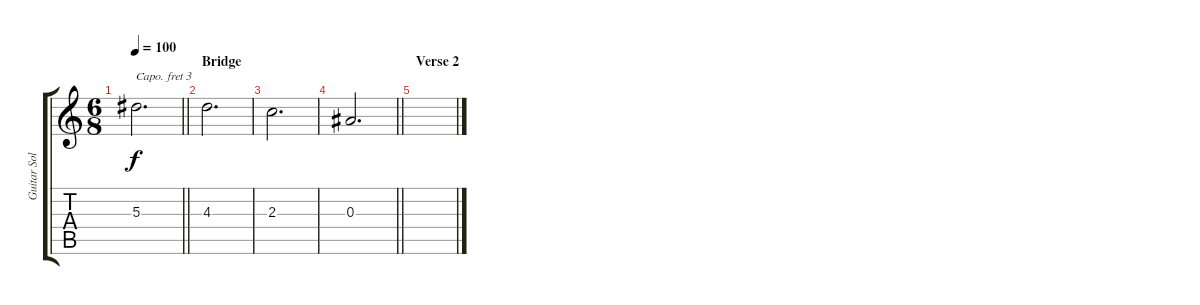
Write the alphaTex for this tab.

\track ("Guitar Solo" "Guitar Sol") {instrument electricguitarclean}
\staff {score tabs}
\capo 3
\tuning (E4 B3 G3 D3 A2 E2) {hide}
\ts (6 8)
\tempo 100
\clef g2
\barLineRight lightlight
\ks c
5.3.2{d dy f} |
\section ("" "Bridge")
4.3.2{d} |
2.3.2{d} |
\barLineRight lightlight
0.3.2{d} |
\section ("" "Verse 2")
